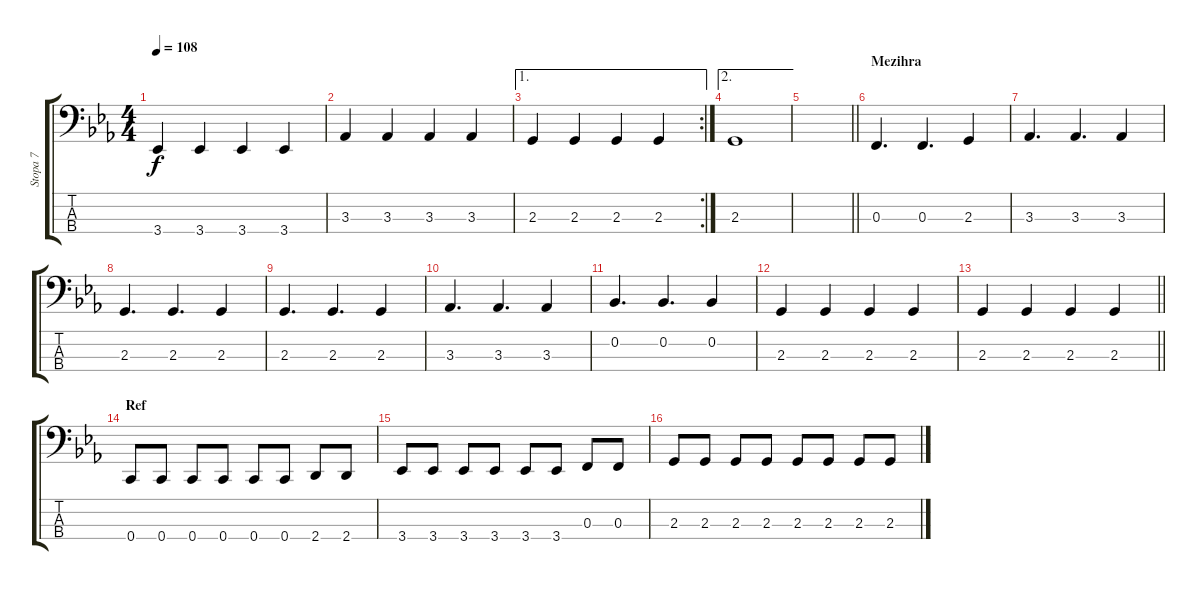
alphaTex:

\track ("Stopa 7" "Stopa 7") {instrument electricbassfinger}
\staff {score tabs}
\tuning (Eb2 Bb1 F1 C1) {hide}
\ts (4 4)
\tempo 108
\clef f4
\ks eb
3.4.4{dy f} 3.4.4 3.4.4 3.4.4 |
3.3.4 3.3.4 3.3.4 3.3.4 |
\ae 1
\rc 2
2.3.4 2.3.4 2.3.4 2.3.4 |
\ae 2
2.3.1 |
\barLineRight lightlight
|
\section ("" "Mezihra")
0.3.4{d} 0.3.4{d} 2.3.4 |
3.3.4{d} 3.3.4{d} 3.3.4 |
2.3.4{d} 2.3.4{d} 2.3.4 |
2.3.4{d} 2.3.4{d} 2.3.4 |
3.3.4{d} 3.3.4{d} 3.3.4 |
0.2.4{d} 0.2.4{d} 0.2.4 |
2.3.4 2.3.4 2.3.4 2.3.4 |
\barLineRight lightlight
2.3.4 2.3.4 2.3.4 2.3.4 |
\section ("" "Ref")
0.4.8 0.4.8 0.4.8 0.4.8 0.4.8 0.4.8 2.4.8 2.4.8 |
3.4.8 3.4.8 3.4.8 3.4.8 3.4.8 3.4.8 0.3.8 0.3.8 |
2.3.8 2.3.8 2.3.8 2.3.8 2.3.8 2.3.8 2.3.8 2.3.8
